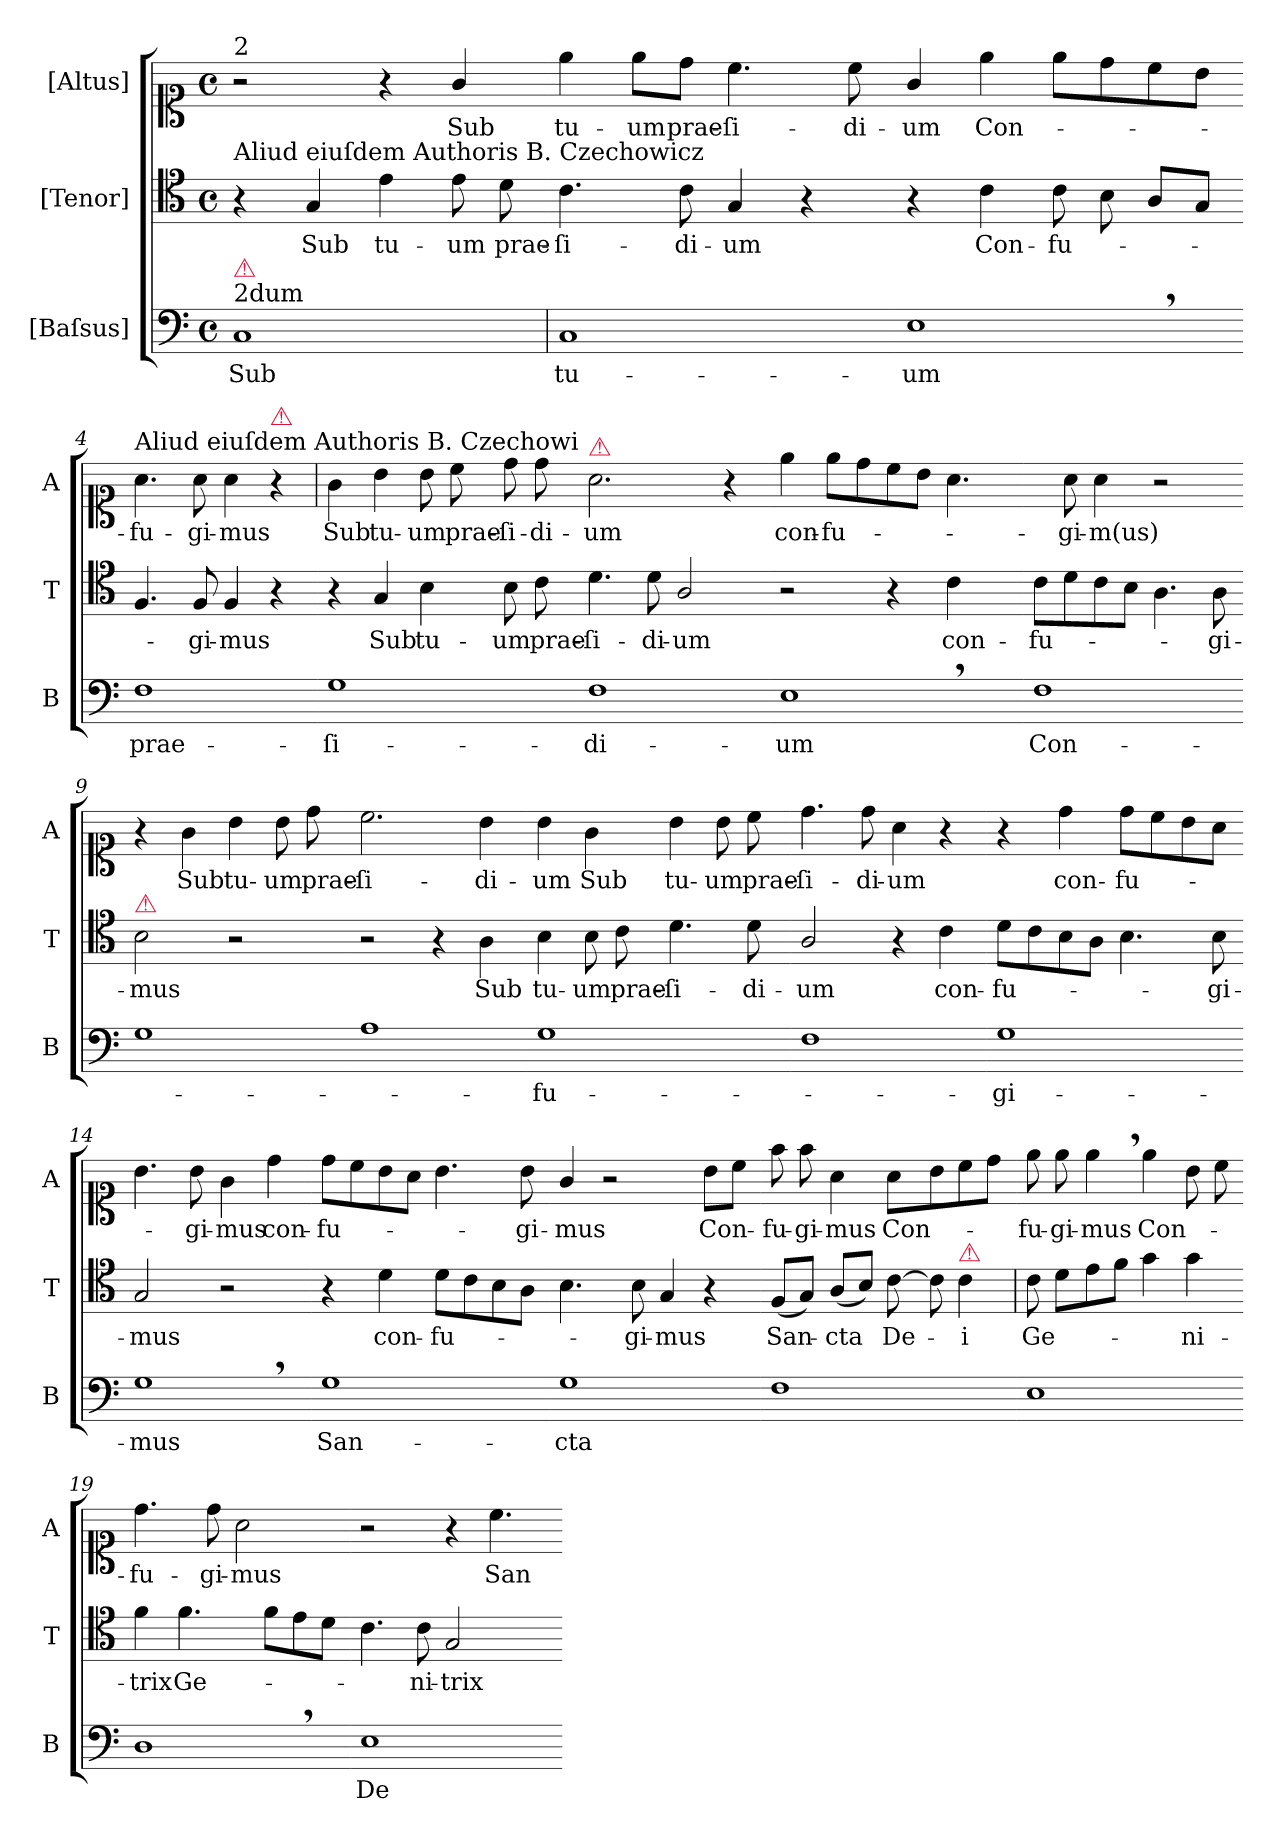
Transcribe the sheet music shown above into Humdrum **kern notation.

**kern	**text	**kern	**text	**kern	**text
*part3	*part3	*part2	*part2	*part1	*part1
*staff3	*staff3	*staff2	*staff2	*staff1	*staff1
*I"[Baſsus]	*	*I"[Tenor]	*	*I"[Altus]	*
*I'B	*	*I'T	*	*I'A	*
*clefF4	*	*clefC4	*	*clefC1	*
*k[]	*	*k[]	*	*k[]	*
*M4/4	*	*M4/4	*	*M4/4	*
*met(c)	*	*met(c)	*	*met(c)	*
=1	=1	=1	=1	=1	=1
!	!	!	!	!LO:TX:a:t=2	!
!	!	!LO:TX:a:t=Aliud eiuſdem Authoris B. Czechowicz	!	!	!
!LO:TX:a:t=2dum	!	!	!	!	!
!LO:TX:a:color=crimson:t=⚠	!	!	!	!	!
1C	Sub	4r	.	2r	.
.	.	4G	Sub	.	.
.	.	4e	tu-	4r	.
.	.	8e	-um	4g/	Sub
.	.	8d	prae-	.	.
=2	=2-	=2-	=2-	=2-	=2-
1C	tu-	4.c	-ſi-	4ee	tu-
.	.	.	.	8eeL	-um
.	.	8c	-di-	8ddJ	prae-
.	.	4G	-um	4.cc	-ſi-
.	.	4r	.	.	.
.	.	.	.	8cc	-di-
=3-	=3-	=3-	=3-	=3-	=3-
1E,	-um	4r	.	4g/	-um
.	.	4c	Con-	4ee	Con-
.	.	8c	-fu-	8eeL	.
.	.	8B	.	8dd	.
.	.	8AL	.	8cc	.
.	.	8GJ	.	8bJ	.
=4-	=4-	=4-	=4-	=4-	=4-
!	!	!	!	!LO:TX:a:t=Aliud eiuſdem Authoris B. Czechowi	!
1F	prae-	4.F	.	4.a	-fu-
.	.	8F	-gi-	8a	-gi-
.	.	4F	-mus	4a	-mus
!	!	!	!	!LO:TX:a:color=crimson:t=⚠	!
.	.	4r	.	4r	.
=5-	=5	=5-	=5	=5	=5
1G	-ſi-	4r	.	4g	Sub
.	.	4G	Sub	4b	tu-
.	.	4B	tu-	8b	-um
.	.	.	.	8cc	prae-
.	.	8B	-um	8dd	-ſi-
.	.	8c	prae-	8dd	-di-
=6-	=6-	=6-	=6-	=6-	=6-
!	!	!	!	!LO:TX:a:color=crimson:t=⚠	!
1F	-di-	4.d	-ſi-	2.a	-um
.	.	8d	-di-	.	.
.	.	2A/	-um	.	.
.	.	.	.	4r	.
=7-	=7-	=7-	=7-	=7-	=7-
1E,	-um	2r	.	4ee	con-
.	.	.	.	8eeL	-fu-
.	.	.	.	8dd	.
.	.	4r	.	8cc	.
.	.	.	.	8bJ	.
.	.	4c	con-	4.a	.
8ryy	.	8ryy	.	.	.
=8-	=8-	=8-	=8-	=8-	=8-
1F	Con-	8cL	-fu-	8ryy	.
.	.	8d	.	8a	gi-
.	.	8c	.	4a	-m(us)
.	.	8BJ	.	.	.
.	.	4.A	.	2r	.
.	.	8A	-gi-	.	.
=9-	=9-	=9-	=9-	=9-	=9-
!	!	!LO:TX:a:color=crimson:t=⚠	!	!	!
1G	.	2B	-mus	4r	.
.	.	.	.	4g	Sub
.	.	2r	.	4b	tu-
.	.	.	.	8b	-um
.	.	.	.	8dd	prae-
=10-	=10-	=10-	=10-	=10-	=10-
1A	.	2r	.	2.cc	-ſi-
.	.	4r	.	.	.
.	.	4A	Sub	4b	-di-
=11-	=11-	=11-	=11-	=11-	=11-
1G	-fu-	4B	tu-	4b	-um
!	!	!	!	!	!LO:LY:i
.	.	8B	-um	4g	Sub
.	.	8c	prae-	.	.
!	!	!	!	!	!LO:LY:i
.	.	4.d	-ſi-	4b	tu-
!	!	!	!	!	!LO:LY:i
.	.	.	.	8b	-um
!	!	!	!	!	!LO:LY:i
.	.	8d	-di-	8cc	prae-
=12-	=12-	=12-	=12-	=12-	=12-
!	!	!	!	!	!LO:LY:i
1F	.	2A/	-um	4.dd	-ſi-
!	!	!	!	!	!LO:LY:i
.	.	.	.	8dd	-di-
!	!	!	!	!	!LO:LY:i
.	.	4r	.	4a	-um
.	.	4c	con-	4r	.
=13-	=13-	=13-	=13-	=13-	=13-
1G	-gi-	8dL	-fu-	4r	.
.	.	8c	.	.	.
.	.	8B	.	4dd	con-
.	.	8AJ	.	.	.
.	.	4.B	.	8ddL	-fu-
.	.	.	.	8cc	.
.	.	.	.	8b	.
.	.	8B	gi-	8aJ	.
=14-	=14-	=14-	=14-	=14-	=14-
1G,	-mus	2G	-mus	4.b	.
.	.	.	.	8b	gi-
.	.	2r	.	4g	-mus
!	!	!	!	!	!LO:LY:i
.	.	.	.	4dd	con-
=15-	=15-	=15-	=15-	=15-	=15-
!	!	!	!	!	!LO:LY:i
1G	San-	4r	.	8ddL	-fu-
.	.	.	.	8cc	.
!	!	!	!LO:LY:i	!	!
.	.	4d	con-	8b	.
.	.	.	.	8aJ	.
!	!	!	!LO:LY:i	!	!
.	.	8dL	-fu-	4.b	.
.	.	8c	.	.	.
.	.	8B	.	.	.
!	!	!	!	!	!LO:LY:i
.	.	8AJ	.	8b	gi-
=16-	=16-	=16-	=16-	=16-	=16-
!	!	!	!	!	!LO:LY:i
1G	-cta	4.B	.	4g/	-mus
.	.	.	.	2r	.
!	!	!	!LO:LY:i	!	!
.	.	8B	gi-	.	.
!	!	!	!LO:LY:i	!	!
.	.	4G	-mus	.	.
.	.	4r	.	8bL	Con-
.	.	.	.	8ccJ	.
=17-	=17-	=17-	=17-	=17-	=17-
1F	.	(8FL	San-	8ff	-fu-
.	.	8GJ)	.	8ff	-gi-
.	.	(8A/L	-cta	4a	-mus
.	.	8BJ)	.	.	.
.	.	[8c	De-	8aL	Con-
.	.	8c]	.	8b	.
!	!	!LO:TX:a:color=crimson:t=⚠	!	!	!
.	.	4c	-i	8cc	.
.	.	.	.	8ddJ	.
=18-	=18-	=18	=18-	=18-	=18-
1E	.	8c	Ge-	8ee	-fu-
.	.	8dL	.	8ee	-gi-
.	.	8e	.	4ee,	-mus
.	.	8fJ	.	.	.
!	!	!	!	!	!LO:LY:i
.	.	4g	.	4ee	Con-
.	.	4g	ni-	8b	.
.	.	.	.	8cc	.
=19-	=19-	=19-	=19-	=19-	=19-
!	!	!	!	!	!LO:LY:i
1D,	.	4f	-trix	4.dd	fu-
.	.	4.f	Ge-	.	.
!	!	!	!	!	!LO:LY:i
.	.	.	.	8dd	-gi-
!	!	!	!	!	!LO:LY:i
.	.	.	.	2a	-mus
.	.	8fL	.	.	.
.	.	8e	.	.	.
.	.	8dJ	.	.	.
=20-	=20-	=20-	=20-	=20-	=20-
1E	De-	4.c	.	2r	.
.	.	8c	-ni-	.	.
.	.	2G	-trix	4r	.
.	.	.	.	4.cc	San-
8ryy	.	8ryy	.	.	.
=-	=-	=-	=-	=-	=-
*-	*-	*-	*-	*-	*-
